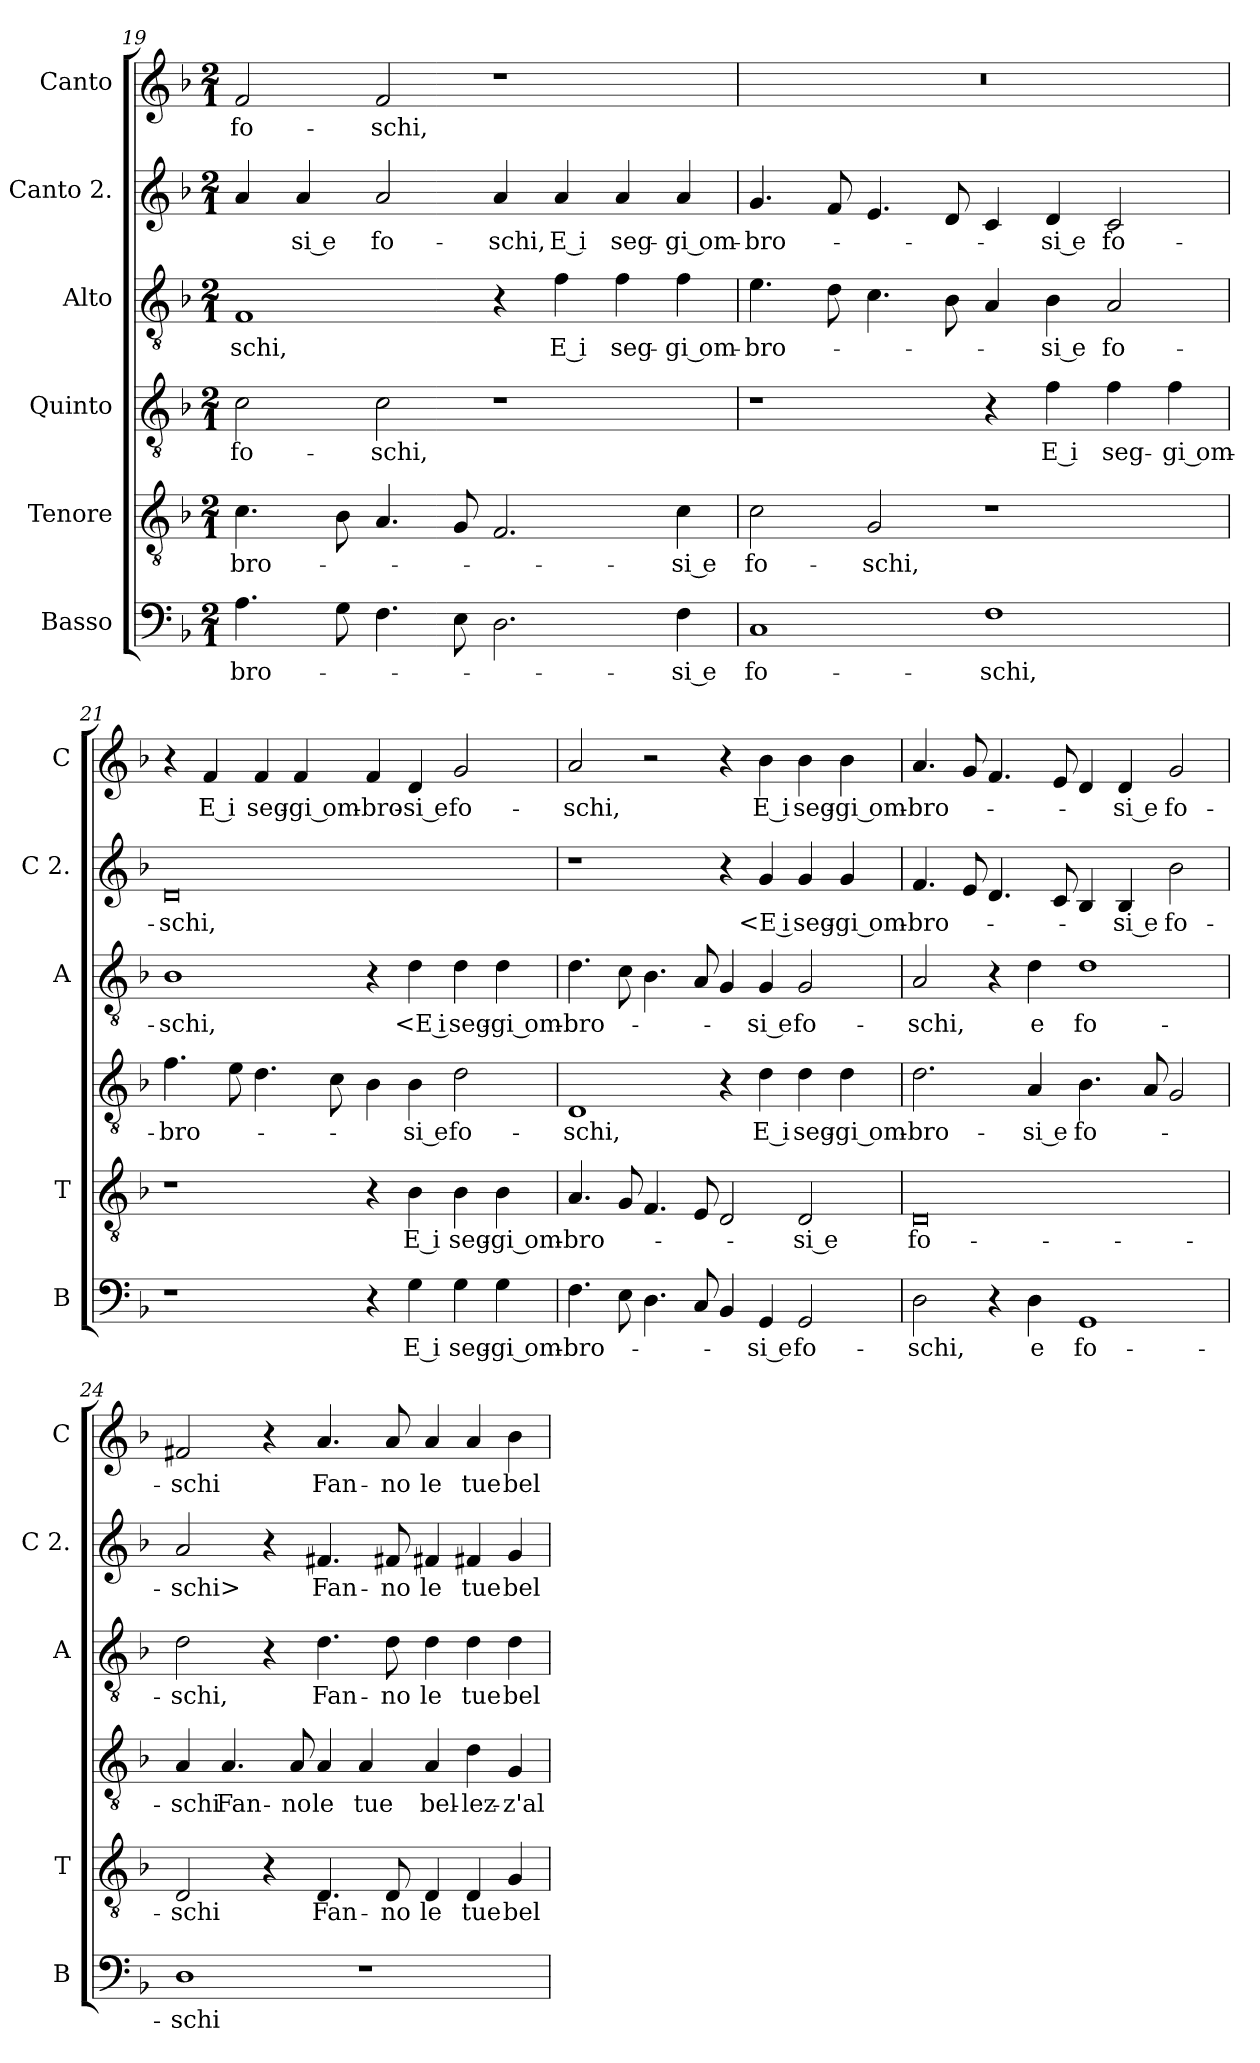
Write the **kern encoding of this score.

**kern	**text	**kern	**text	**kern	**text	**kern	**text	**kern	**text	**kern	**text
*part6	*part6	*part5	*part5	*part4	*part4	*part3	*part3	*part2	*part2	*part1	*part1
*staff6	*staff6	*staff5	*staff5	*staff4	*staff4	*staff3	*staff3	*staff2	*staff2	*staff1	*staff1
*I"Basso	*	*I"Tenore	*	*I"Quinto	*	*I"Alto	*	*I"Canto 2.	*	*I"Canto	*
*I'B	*	*I'T	*	*	*	*I'A	*	*I'C 2.	*	*I'C	*
*clefF4	*	*clefGv2	*	*clefGv2	*	*clefGv2	*	*clefG2	*	*clefG2	*
*k[b-]	*	*k[b-]	*	*k[b-]	*	*k[b-]	*	*k[b-]	*	*k[b-]	*
*d:	*	*d:	*	*d:	*	*d:	*	*d:	*	*d:	*
*M2/1	*	*M2/1	*	*M2/1	*	*M2/1	*	*M2/1	*	*M2/1	*
=19	=19	=19	=19	=19	=19	=19	=19	=19	=19	=19	=19
4.A	-bro-	4.c	-bro-	2c	fo-	1F	-schi,	4a	.	2f	fo-
.	.	.	.	.	.	.	.	4a	-si e	.	.
8G	.	8B-	.	.	.	.	.	.	.	.	.
4.F	.	4.A	.	2c	-schi,	.	.	2a	fo-	2f	-schi,
8E	.	8G	.	.	.	.	.	.	.	.	.
2.D	.	2.F	.	1r	.	4r	.	4a	-schi,	1r	.
.	.	.	.	.	.	4f	E i	4a	E i	.	.
.	.	.	.	.	.	4f	seg-	4a	seg-	.	.
4F	-si e	4c	-si e	.	.	4f	-gi om-	4a	-gi om-	.	.
=20	=20	=20	=20	=20	=20	=20	=20	=20	=20	=20	=20
1C	fo-	2c	fo-	1r	.	4.e	-bro-	4.g	-bro-	0r	.
.	.	.	.	.	.	8d	.	8f	.	.	.
.	.	2G	-schi,	.	.	4.c	.	4.e	.	.	.
.	.	.	.	.	.	8B-	.	8d	.	.	.
1F	-schi,	1r	.	4r	.	4A	.	4c	.	.	.
.	.	.	.	4f	E i	4B-	-si e	4d	-si e	.	.
.	.	.	.	4f	seg-	2A	fo-	2c	fo-	.	.
.	.	.	.	4f	-gi om-	.	.	.	.	.	.
=21	=21	=21	=21	=21	=21	=21	=21	=21	=21	=21	=21
1r	.	1r	.	4.f	-bro-	1B-	-schi,	0d	-schi,	4r	.
.	.	.	.	.	.	.	.	.	.	4f	E i
.	.	.	.	8e	.	.	.	.	.	.	.
.	.	.	.	4.d	.	.	.	.	.	4f	seg-
.	.	.	.	.	.	.	.	.	.	4f	-gi om-
.	.	.	.	8c	.	.	.	.	.	.	.
4r	.	4r	.	4B-	.	4r	.	.	.	4f	-bro-
4G	E i	4B-	E i	4B-	-si e	4d	<E i	.	.	4d	-si e
4G	seg-	4B-	seg-	2d	fo-	4d	seg-	.	.	2g	fo-
4G	-gi om-	4B-	-gi om-	.	.	4d	-gi om-	.	.	.	.
=22	=22	=22	=22	=22	=22	=22	=22	=22	=22	=22	=22
4.F	-bro-	4.A	-bro-	1D	-schi,	4.d	-bro-	1r	.	2a	-schi,
8E	.	8G	.	.	.	8c	.	.	.	.	.
4.D	.	4.F	.	.	.	4.B-	.	.	.	2r	.
8C	.	8E	.	.	.	8A	.	.	.	.	.
4BB-	.	2D	.	4r	.	4G	.	4r	.	4r	.
4GG	-si e	.	.	4d	E i	4G	-si e	4g	<E i	4b-	E i
2GG	fo-	2D	-si e	4d	seg-	2G	fo-	4g	seg-	4b-	seg-
.	.	.	.	4d	-gi om-	.	.	4g	-gi om-	4b-	-gi om-
=23	=23	=23	=23	=23	=23	=23	=23	=23	=23	=23	=23
2D	-schi,	0D	fo-	2.d	-bro-	2A	-schi,	4.f	-bro-	4.a	-bro-
.	.	.	.	.	.	.	.	8e	.	8g	.
4r	.	.	.	.	.	4r	.	4.d	.	4.f	.
4D	e	.	.	4A	-si e	4d	e	.	.	.	.
.	.	.	.	.	.	.	.	8c	.	8e	.
1GG	fo-	.	.	4.B-	fo-	1d	fo-	4B-	.	4d	.
.	.	.	.	.	.	.	.	4B-	-si e	4d	-si e
.	.	.	.	8A	.	.	.	.	.	.	.
.	.	.	.	2G	.	.	.	2b-	fo-	2g	fo-
=24	=24	=24	=24	=24	=24	=24	=24	=24	=24	=24	=24
1D	-schi	2D	-schi	4A	-schi	2d	-schi,	2a	-schi>	2f#X	-schi
.	.	.	.	4.A	Fan-	.	.	.	.	.	.
.	.	4r	.	.	.	4r	.	4r	.	4r	.
.	.	.	.	8A	-no	.	.	.	.	.	.
.	.	4.D	Fan-	4A	le	4.d	Fan-	4.f#X	Fan-	4.a	Fan-
1r	.	.	.	4A	tue	.	.	.	.	.	.
.	.	8D	-no	.	.	8d	-no	8f#X	-no	8a	-no
.	.	4D	le	4A	bel-	4d	le	4f#X	le	4a	le
.	.	4D	tue	4d	-lez-	4d	tue	4f#X	tue	4a	tue
.	.	4G	bel-	4G	-z'al-	4d	bel-	4g	bel-	4b-	bel-
=	=	=	=	=	=	=	=	=	=	=	=
*-	*-	*-	*-	*-	*-	*-	*-	*-	*-	*-	*-
